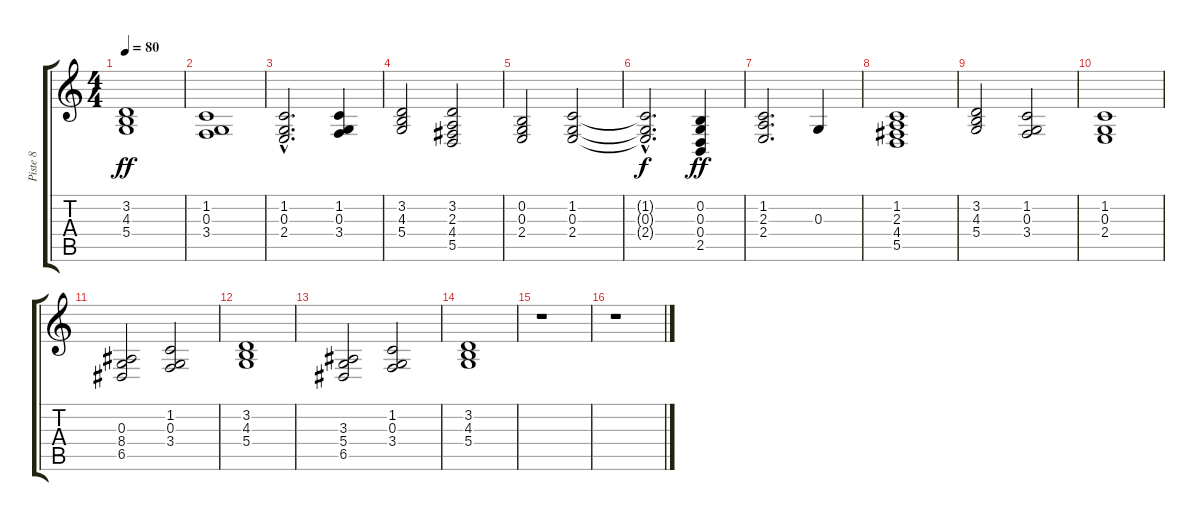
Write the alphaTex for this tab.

\track ("Piste 8" "Piste 8") {instrument synthvoice}
\staff {score tabs}
\tuning (E4 B3 G3 D3 A2 E2) {hide}
\ts (4 4)
\tempo 80
\clef g2
\ks c
(3.2 4.3 5.4).1{dy ff} |
(1.2 0.3 3.4).1 |
(1.2{hac} 0.3{hac} 2.4{hac}).2{d} (1.2 0.3 3.4).4 |
(3.2 4.3 5.4).2 (3.2 2.3 4.4 5.5).2 |
(0.2 0.3 2.4).2 (1.2 0.3 2.4).2 |
(1.2{hac t} 0.3{hac t} 2.4{hac t}).2{d dy f} (0.2 0.3 0.4 2.5).4{dy ff} |
(1.2 2.3 2.4).2{d} 0.3.4 |
(1.2 2.3 4.4 5.5).1 |
(3.2 4.3 5.4).2 (1.2 0.3 3.4).2 |
(1.2 0.3 2.4).1 |
(0.3 8.4 6.5).2 (1.2 0.3 3.4).2 |
(3.2 4.3 5.4).1 |
(3.3 5.4 6.5).2 (1.2 0.3 3.4).2 |
(3.2 4.3 5.4).1 |
r.1 |
r.1
